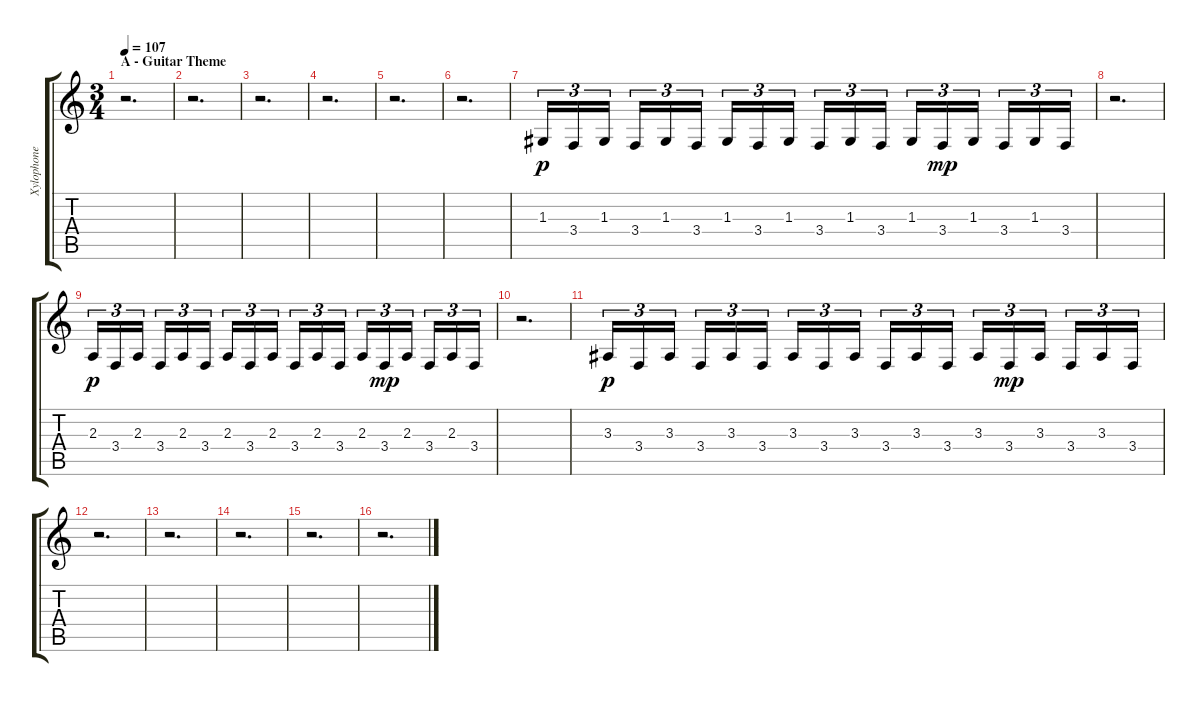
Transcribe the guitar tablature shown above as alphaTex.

\track ("Xylophone" "Xylophone") {instrument xylophone}
\staff {score tabs}
\tuning (E4 B3 G3 D3 A2 E2) {hide}
\ts (3 4)
\section ("" "A - Guitar Theme ")
\tempo 107
\clef g2
\ks c
r.2{d dy p instrument xylophone} |
r.2{d} |
r.2{d} |
r.2{d} |
r.2{d} |
r.2{d} |
1.3.16{tu (3 2)} 3.4.16{tu (3 2)} 1.3.16{tu (3 2)} 3.4.16{tu (3 2)} 1.3.16{tu (3 2)} 3.4.16{tu (3 2)} 1.3.16{tu (3 2)} 3.4.16{tu (3 2)} 1.3.16{tu (3 2)} 3.4.16{tu (3 2)} 1.3.16{tu (3 2)} 3.4.16{tu (3 2)} 1.3.16{tu (3 2)} 3.4.16{tu (3 2) dy mp} 1.3.16{tu (3 2)} 3.4.16{tu (3 2)} 1.3.16{tu (3 2)} 3.4.16{tu (3 2)} |
r.2{d} |
2.3.16{tu (3 2) dy p} 3.4.16{tu (3 2)} 2.3.16{tu (3 2)} 3.4.16{tu (3 2)} 2.3.16{tu (3 2)} 3.4.16{tu (3 2)} 2.3.16{tu (3 2)} 3.4.16{tu (3 2)} 2.3.16{tu (3 2)} 3.4.16{tu (3 2)} 2.3.16{tu (3 2)} 3.4.16{tu (3 2)} 2.3.16{tu (3 2)} 3.4.16{tu (3 2) dy mp} 2.3.16{tu (3 2)} 3.4.16{tu (3 2)} 2.3.16{tu (3 2)} 3.4.16{tu (3 2)} |
r.2{d} |
3.3.16{tu (3 2) dy p} 3.4.16{tu (3 2)} 3.3.16{tu (3 2)} 3.4.16{tu (3 2)} 3.3.16{tu (3 2)} 3.4.16{tu (3 2)} 3.3.16{tu (3 2)} 3.4.16{tu (3 2)} 3.3.16{tu (3 2)} 3.4.16{tu (3 2)} 3.3.16{tu (3 2)} 3.4.16{tu (3 2)} 3.3.16{tu (3 2)} 3.4.16{tu (3 2) dy mp} 3.3.16{tu (3 2)} 3.4.16{tu (3 2)} 3.3.16{tu (3 2)} 3.4.16{tu (3 2)} |
r.2{d} |
r.2{d} |
r.2{d} |
r.2{d} |
r.2{d}
